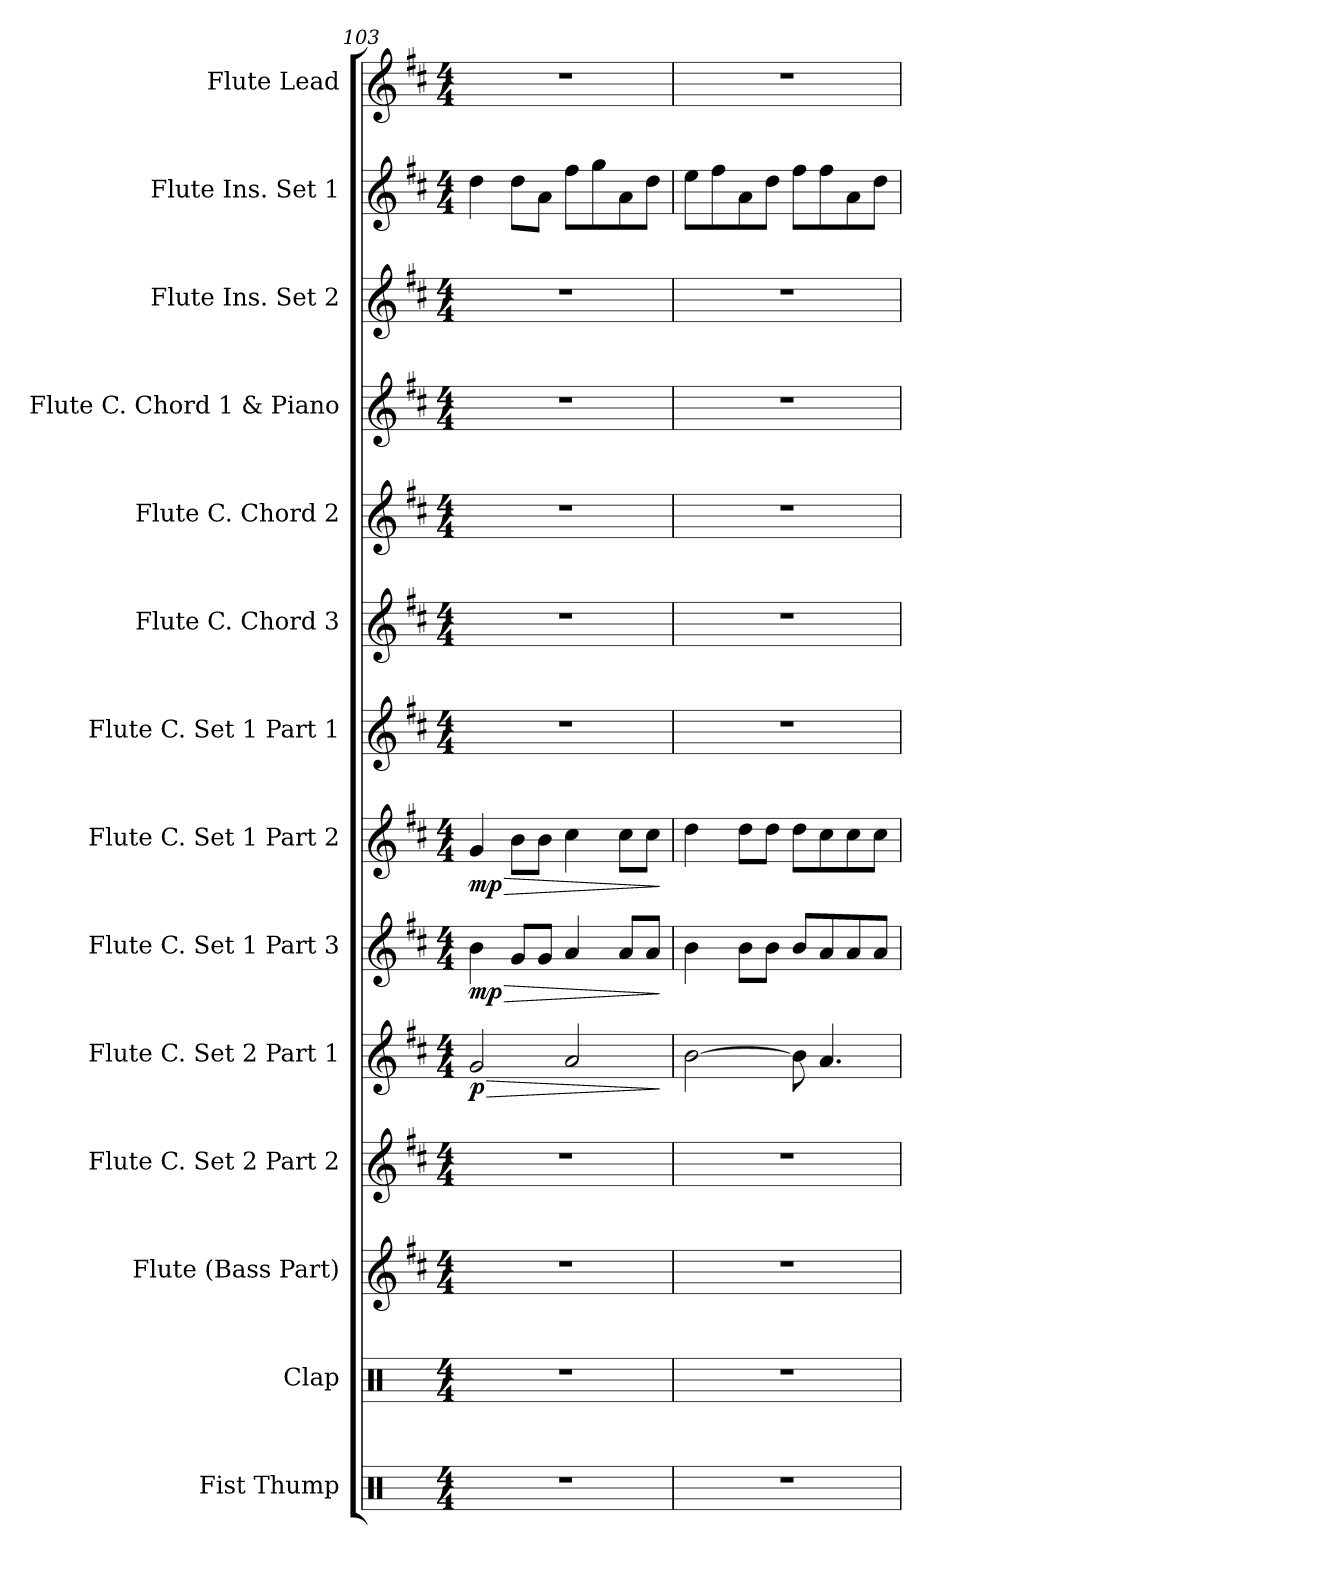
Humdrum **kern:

**kern	**kern	**kern	**kern	**kern	**dynam	**kern	**dynam	**kern	**dynam	**kern	**kern	**kern	**kern	**kern	**kern	**kern
*part14	*part13	*part12	*part11	*part10	*part10	*part9	*part9	*part8	*part8	*part7	*part6	*part5	*part4	*part3	*part2	*part1
*staff14	*staff13	*staff12	*staff11	*staff10	*staff10	*staff9	*staff9	*staff8	*staff8	*staff7	*staff6	*staff5	*staff4	*staff3	*staff2	*staff1
*I"Fist Thump	*I"Clap	*I"Flute (Bass Part)	*I"Flute C. Set 2 Part 2	*I"Flute C. Set 2 Part 1	*	*I"Flute C. Set 1 Part 3	*	*I"Flute C. Set 1 Part 2	*	*I"Flute C. Set 1 Part 1	*I"Flute C. Chord 3	*I"Flute C. Chord 2	*I"Flute C. Chord 1 &amp; Piano	*I"Flute Ins. Set 2	*I"Flute Ins. Set 1	*I"Flute Lead
*I'F.T.	*I'C.	*I'Fl. (BP)	*I'Fl. CS2 P2	*I'Fl. CS2 P1	*	*I'Fl. CS1 P3	*	*I'Fl. CS1 P2	*	*I'Fl. CS1 P1	*I'Fl. CC3	*I'Fl. CC2	*I'Fl. CC1 &amp; P	*I'Fl. IS2	*I'Fl. IS1	*I'Fl. Le.
!!LO:PB:g=z
*clefX	*clefX	*clefG2	*clefG2	*clefG2	*	*clefG2	*	*clefG2	*	*clefG2	*clefG2	*clefG2	*clefG2	*clefG2	*clefG2	*clefG2
*k[]	*k[]	*k[f#c#]	*k[f#c#]	*k[f#c#]	*	*k[f#c#]	*	*k[f#c#]	*	*k[f#c#]	*k[f#c#]	*k[f#c#]	*k[f#c#]	*k[f#c#]	*k[f#c#]	*k[f#c#]
*M4/4	*M4/4	*M4/4	*M4/4	*M4/4	*	*M4/4	*	*M4/4	*	*M4/4	*M4/4	*M4/4	*M4/4	*M4/4	*M4/4	*M4/4
=103	=103	=103	=103	=103	=103	=103	=103	=103	=103	=103	=103	=103	=103	=103	=103	=103
!	!	!	!	!	!LO:HP:b	!	!LO:HP:b	!	!LO:HP:b	!	!	!	!	!	!	!
!	!	!	!	!	!LO:DY:n=1:b	!	!LO:DY:n=1:b	!	!LO:DY:n=1:b	!	!	!	!	!	!	!
1r	1r	1r	1r	2g/	> p	4b\	> mp	4g/	> mp	1r	1r	1r	1r	1r	4dd\	1r
.	.	.	.	.	.	8g/L	.	8b\L	.	.	.	.	.	.	8dd\L	.
.	.	.	.	.	.	8g/J	.	8b\J	.	.	.	.	.	.	8a\J	.
.	.	.	.	2a/	.	4a/	.	4cc#\	.	.	.	.	.	.	8ff#\L	.
.	.	.	.	.	.	.	.	.	.	.	.	.	.	.	8gg\	.
.	.	.	.	.	.	8a/L	.	8cc#\L	.	.	.	.	.	.	8a\	.
.	.	.	.	.	.	8a/J	.	8cc#\J	.	.	.	.	.	.	8dd\J	.
.	.	.	.	.	]	.	]	.	]	.	.	.	.	.	.	.
=104	=104	=104	=104	=104	=104	=104	=104	=104	=104	=104	=104	=104	=104	=104	=104	=104
1r	1r	1r	1r	[2b\	.	4b\	.	4dd\	.	1r	1r	1r	1r	1r	8ee\L	1r
.	.	.	.	.	.	.	.	.	.	.	.	.	.	.	8ff#\	.
.	.	.	.	.	.	8b\L	.	8dd\L	.	.	.	.	.	.	8a\	.
.	.	.	.	.	.	8b\J	.	8dd\J	.	.	.	.	.	.	8dd\J	.
.	.	.	.	8b\]	.	8b/L	.	8dd\L	.	.	.	.	.	.	8ff#\L	.
.	.	.	.	4.a/	.	8a/	.	8cc#\	.	.	.	.	.	.	8ff#\	.
.	.	.	.	.	.	8a/	.	8cc#\	.	.	.	.	.	.	8a\	.
.	.	.	.	.	.	8a/J	.	8cc#\J	.	.	.	.	.	.	8dd\J	.
=	=	=	=	=	=	=	=	=	=	=	=	=	=	=	=	=
*-	*-	*-	*-	*-	*-	*-	*-	*-	*-	*-	*-	*-	*-	*-	*-	*-
